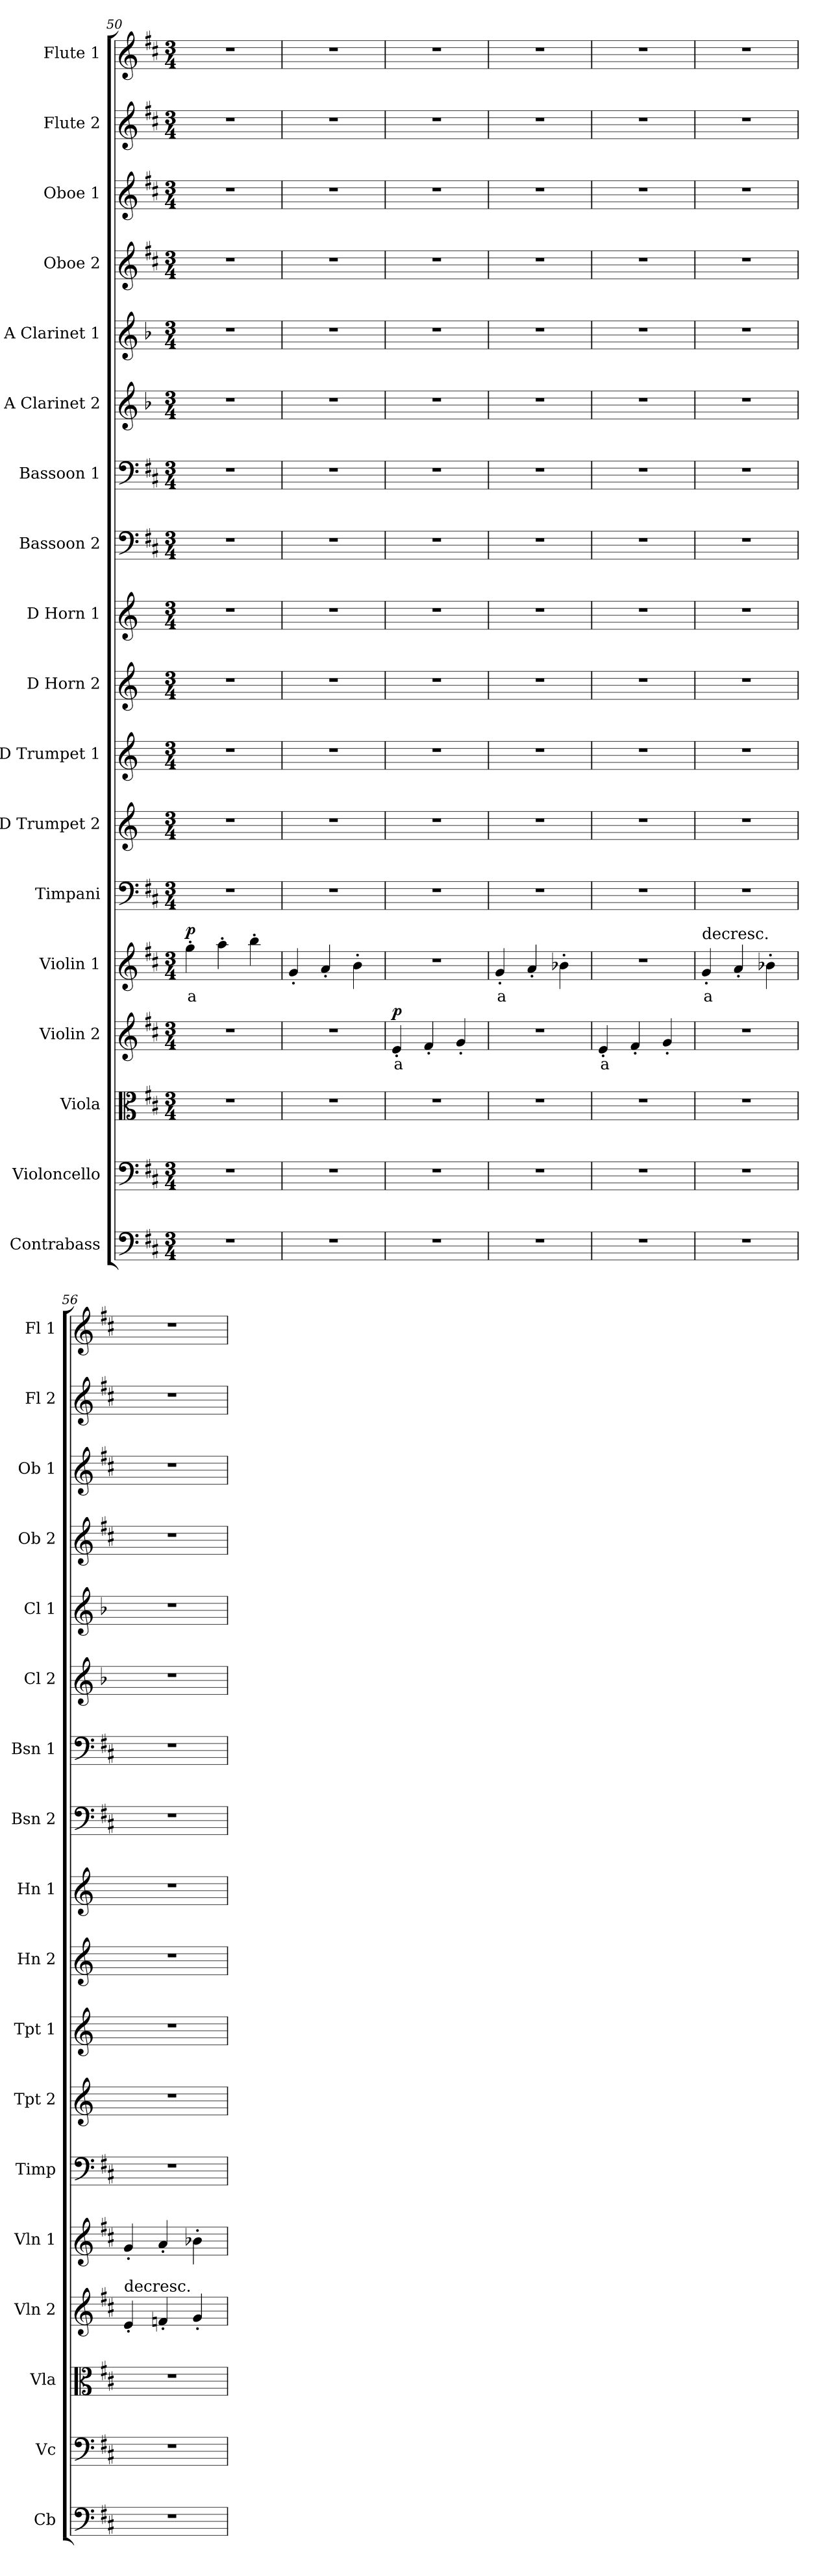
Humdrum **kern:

**kern	**kern	**kern	**kern	**text	**dynam	**kern	**text	**dynam	**kern	**kern	**kern	**kern	**kern	**kern	**kern	**kern	**kern	**kern	**kern	**kern	**kern
*part18	*part17	*part16	*part15	*part15	*part15	*part14	*part14	*part14	*part13	*part12	*part11	*part10	*part9	*part8	*part7	*part6	*part5	*part4	*part3	*part2	*part1
*staff18	*staff17	*staff16	*staff15	*staff15	*staff15	*staff14	*staff14	*staff14	*staff13	*staff12	*staff11	*staff10	*staff9	*staff8	*staff7	*staff6	*staff5	*staff4	*staff3	*staff2	*staff1
*I"Contrabass	*I"Violoncello	*I"Viola	*I"Violin 2	*	*	*I"Violin 1	*	*	*I"Timpani	*I"D Trumpet 2	*I"D Trumpet 1	*I"D Horn 2	*I"D Horn 1	*I"Bassoon 2	*I"Bassoon 1	*I"A Clarinet 2	*I"A Clarinet 1	*I"Oboe 2	*I"Oboe 1	*I"Flute 2	*I"Flute 1
*I'Cb	*I'Vc	*I'Vla	*I'Vln 2	*	*	*I'Vln 1	*	*	*I'Timp	*I'Tpt 2	*I'Tpt 1	*I'Hn 2	*I'Hn 1	*I'Bsn 2	*I'Bsn 1	*I'Cl 2	*I'Cl 1	*I'Ob 2	*I'Ob 1	*I'Fl 2	*I'Fl 1
*clefF4	*clefF4	*clefC3	*clefG2	*	*	*clefG2	*	*	*clefF4	*clefG2	*clefG2	*clefG2	*clefG2	*clefF4	*clefF4	*clefG2	*clefG2	*clefG2	*clefG2	*clefG2	*clefG2
*ITrd7c12	*	*	*	*	*	*	*	*	*	*ITrd-1c-2	*ITrd-1c-2	*ITrd6c10	*ITrd6c10	*	*	*ITrd2c3	*ITrd2c3	*	*	*	*
*k[f#c#]	*k[f#c#]	*k[f#c#]	*k[f#c#]	*	*	*k[f#c#]	*	*	*k[f#c#]	*k[f#c#]	*k[f#c#]	*k[f#c#]	*k[f#c#]	*k[f#c#]	*k[f#c#]	*k[f#c#]	*k[f#c#]	*k[f#c#]	*k[f#c#]	*k[f#c#]	*k[f#c#]
*M3/4	*M3/4	*M3/4	*M3/4	*	*	*M3/4	*	*	*M3/4	*M3/4	*M3/4	*M3/4	*M3/4	*M3/4	*M3/4	*M3/4	*M3/4	*M3/4	*M3/4	*M3/4	*M3/4
=50	=50	=50	=50	=50	=50	=50	=50	=50	=50	=50	=50	=50	=50	=50	=50	=50	=50	=50	=50	=50	=50
!	!	!	!	!	!	!	!LO:LY:b:color=#FF0000	!LO:DY:b	!	!	!	!	!	!	!	!	!	!	!	!	!
2.r	2.r	2.r	2.r	.	.	4gg'\	a	p	2.r	2.r	2.r	2.r	2.r	2.r	2.r	2.r	2.r	2.r	2.r	2.r	2.r
.	.	.	.	.	.	4aa'\	.	.	.	.	.	.	.	.	.	.	.	.	.	.	.
.	.	.	.	.	.	4bb'\	.	.	.	.	.	.	.	.	.	.	.	.	.	.	.
=51	=51	=51	=51	=51	=51	=51	=51	=51	=51	=51	=51	=51	=51	=51	=51	=51	=51	=51	=51	=51	=51
2.r	2.r	2.r	2.r	.	.	4g'/	.	.	2.r	2.r	2.r	2.r	2.r	2.r	2.r	2.r	2.r	2.r	2.r	2.r	2.r
.	.	.	.	.	.	4a'/	.	.	.	.	.	.	.	.	.	.	.	.	.	.	.
.	.	.	.	.	.	4b'\	.	.	.	.	.	.	.	.	.	.	.	.	.	.	.
!!LO:PB:g=z
=52	=52	=52	=52	=52	=52	=52	=52	=52	=52	=52	=52	=52	=52	=52	=52	=52	=52	=52	=52	=52	=52
!	!	!	!	!LO:LY:b:color=#FF0000	!LO:DY:b	!	!	!	!	!	!	!	!	!	!	!	!	!	!	!	!
2.r	2.r	2.r	4e'/	a	p	2.r	.	.	2.r	2.r	2.r	2.r	2.r	2.r	2.r	2.r	2.r	2.r	2.r	2.r	2.r
.	.	.	4f#'/	.	.	.	.	.	.	.	.	.	.	.	.	.	.	.	.	.	.
.	.	.	4g'/	.	.	.	.	.	.	.	.	.	.	.	.	.	.	.	.	.	.
=53	=53	=53	=53	=53	=53	=53	=53	=53	=53	=53	=53	=53	=53	=53	=53	=53	=53	=53	=53	=53	=53
!	!	!	!	!	!	!	!LO:LY:b:color=#FF0000	!	!	!	!	!	!	!	!	!	!	!	!	!	!
2.r	2.r	2.r	2.r	.	.	4g'/	a	.	2.r	2.r	2.r	2.r	2.r	2.r	2.r	2.r	2.r	2.r	2.r	2.r	2.r
.	.	.	.	.	.	4a'/	.	.	.	.	.	.	.	.	.	.	.	.	.	.	.
.	.	.	.	.	.	4b-X'\	.	.	.	.	.	.	.	.	.	.	.	.	.	.	.
=54	=54	=54	=54	=54	=54	=54	=54	=54	=54	=54	=54	=54	=54	=54	=54	=54	=54	=54	=54	=54	=54
!	!	!	!	!LO:LY:b:color=#FF0000	!	!	!	!	!	!	!	!	!	!	!	!	!	!	!	!	!
2.r	2.r	2.r	4e'/	a	.	2.r	.	.	2.r	2.r	2.r	2.r	2.r	2.r	2.r	2.r	2.r	2.r	2.r	2.r	2.r
.	.	.	4f#'/	.	.	.	.	.	.	.	.	.	.	.	.	.	.	.	.	.	.
.	.	.	4g'/	.	.	.	.	.	.	.	.	.	.	.	.	.	.	.	.	.	.
=55	=55	=55	=55	=55	=55	=55	=55	=55	=55	=55	=55	=55	=55	=55	=55	=55	=55	=55	=55	=55	=55
!	!	!	!	!	!	!LO:TX:a:t=decresc.	!	!	!	!	!	!	!	!	!	!	!	!	!	!	!
!	!	!	!	!	!	!	!LO:LY:b:color=#FF0000	!	!	!	!	!	!	!	!	!	!	!	!	!	!
2.r	2.r	2.r	2.r	.	.	4g'/	a	.	2.r	2.r	2.r	2.r	2.r	2.r	2.r	2.r	2.r	2.r	2.r	2.r	2.r
.	.	.	.	.	.	4a'/	.	.	.	.	.	.	.	.	.	.	.	.	.	.	.
.	.	.	.	.	.	4b-X'\	.	.	.	.	.	.	.	.	.	.	.	.	.	.	.
=56	=56	=56	=56	=56	=56	=56	=56	=56	=56	=56	=56	=56	=56	=56	=56	=56	=56	=56	=56	=56	=56
!	!	!	!LO:TX:a:t=decresc.	!	!	!	!	!	!	!	!	!	!	!	!	!	!	!	!	!	!
2.r	2.r	2.r	4e'/	.	.	4g'/	.	.	2.r	2.r	2.r	2.r	2.r	2.r	2.r	2.r	2.r	2.r	2.r	2.r	2.r
.	.	.	4fn'/	.	.	4a'/	.	.	.	.	.	.	.	.	.	.	.	.	.	.	.
.	.	.	4g'/	.	.	4b-X'\	.	.	.	.	.	.	.	.	.	.	.	.	.	.	.
=	=	=	=	=	=	=	=	=	=	=	=	=	=	=	=	=	=	=	=	=	=
*-	*-	*-	*-	*-	*-	*-	*-	*-	*-	*-	*-	*-	*-	*-	*-	*-	*-	*-	*-	*-	*-
